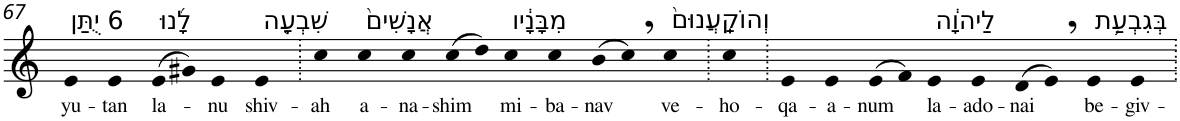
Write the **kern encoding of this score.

**kern	**text
*part1	*part1
*staff1	*staff1
*I"Piano	*
*I'Pno	*
!!LO:PB:g=z
*clefG2	*
*k[]	*
=67	=67
!LO:TX:a:t=6 יֻתַּן	!
!	!LO:LY:b
4e	yu-
!	!LO:LY:b
4e	-tan
!LO:TX:a:t=לָ֜נוּ	!
!	!LO:LY:b
(>8e	la-
8g#X)	.
!	!LO:LY:b
4e	-nu
!LO:TX:a:t=שִׁבְעָ֤ה	!
!	!LO:LY:b
4e	shiv-
=68.	=68.
!	!LO:LY:b
4cc	-ah
!LO:TX:a:t=אֲנָשִׁים֙	!
!	!LO:LY:b
4cc	a-
!	!LO:LY:b
4cc	-na-
!	!LO:LY:b
(>8cc	-shim
8dd)	.
!LO:TX:a:t=מִבָּנָ֔יו	!
!	!LO:LY:b
4cc	mi-
!	!LO:LY:b
4cc	-ba-
!	!LO:LY:b
(>8b	-nav
8cc,)	.
!LO:TX:a:t=וְהוֹקַֽעֲנוּם֙	!
!	!LO:LY:b
4cc	ve-
=69.	=69.
!	!LO:LY:b
4cc	-ho-
=70.	=70.
!	!LO:LY:b
4e	-qa-
!	!LO:LY:b
4e	-a-
!	!LO:LY:b
(>8e	-num
8f)	.
!LO:TX:a:t=לַיהוָ֔ה	!
!	!LO:LY:b
4e	la-
!	!LO:LY:b
4e	-ado-
!	!LO:LY:b
(>8d	-nai
8e,)	.
!LO:TX:a:t=בְּגִבְעַ֥ת	!
!	!LO:LY:b
4e	be-
!	!LO:LY:b
4e	-giv-
=.	=.
*-	*-
